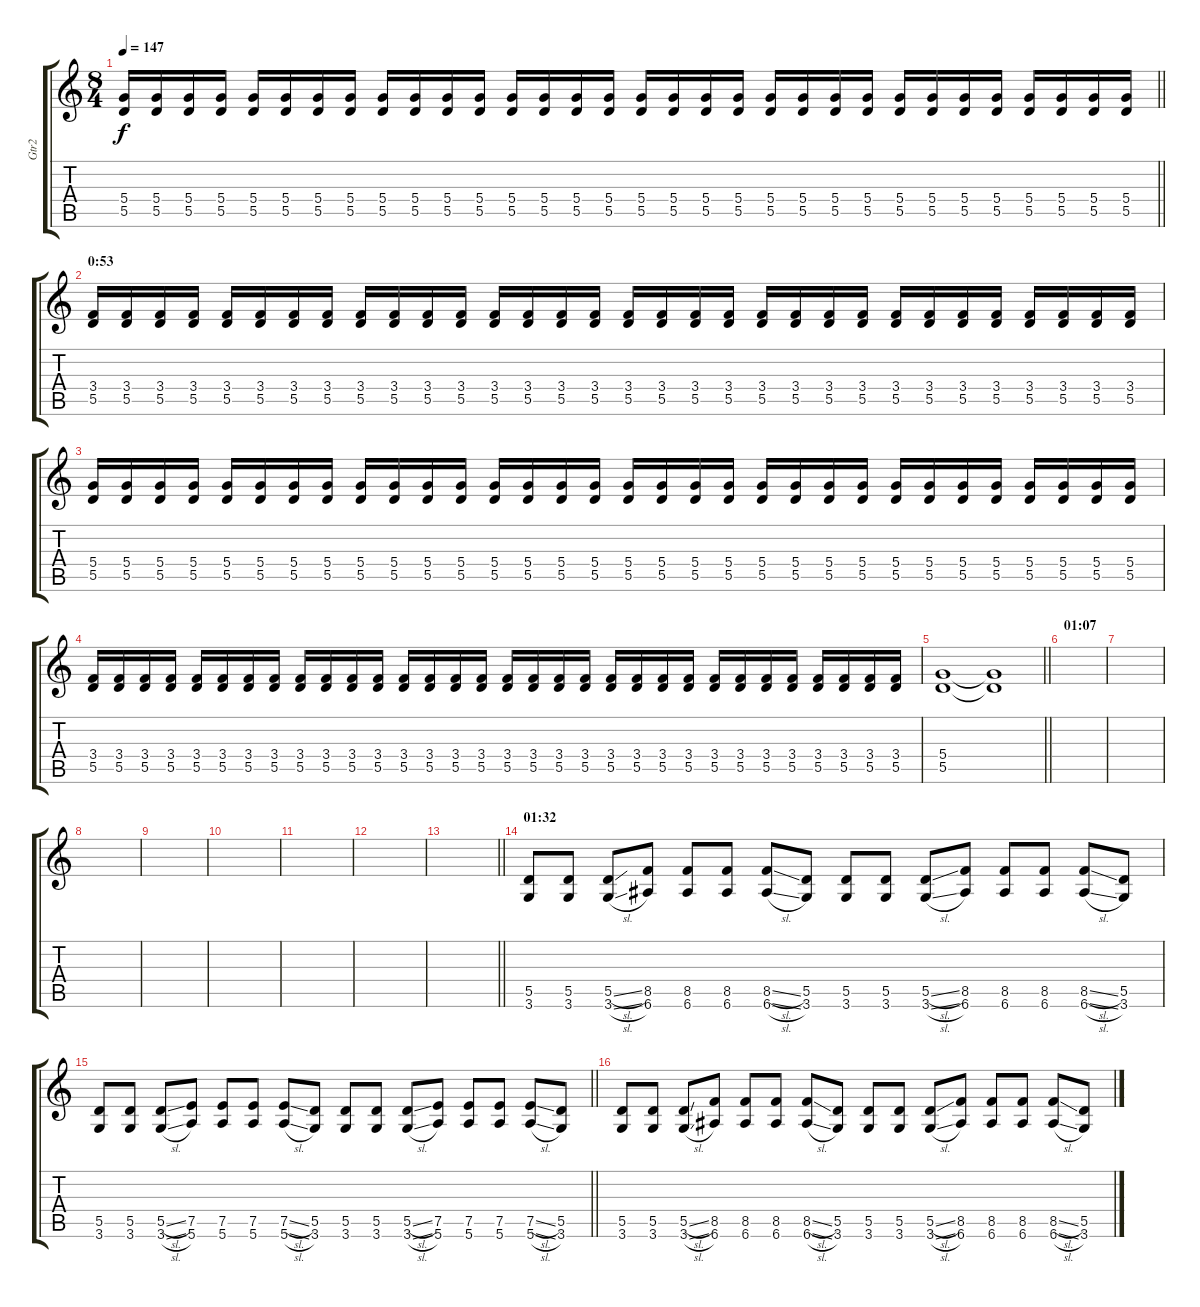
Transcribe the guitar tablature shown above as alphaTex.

\track ("Gtr2" "Gtr2") {instrument distortionguitar}
\staff {score tabs}
\tuning (E4 B3 G3 D3 A2 E2) {hide}
\ts (8 4)
\tempo 147
\clef g2
\barLineRight lightlight
\ks c
(5.4 5.5).16{dy f} (5.4 5.5).16 (5.4 5.5).16 (5.4 5.5).16 (5.4 5.5).16 (5.4 5.5).16 (5.4 5.5).16 (5.4 5.5).16 (5.4 5.5).16 (5.4 5.5).16 (5.4 5.5).16 (5.4 5.5).16 (5.4 5.5).16 (5.4 5.5).16 (5.4 5.5).16 (5.4 5.5).16 (5.4 5.5).16 (5.4 5.5).16 (5.4 5.5).16 (5.4 5.5).16 (5.4 5.5).16 (5.4 5.5).16 (5.4 5.5).16 (5.4 5.5).16 (5.4 5.5).16 (5.4 5.5).16 (5.4 5.5).16 (5.4 5.5).16 (5.4 5.5).16 (5.4 5.5).16 (5.4 5.5).16 (5.4 5.5).16 |
\section ("" "0:53")
(3.4 5.5).16 (3.4 5.5).16 (3.4 5.5).16 (3.4 5.5).16 (3.4 5.5).16 (3.4 5.5).16 (3.4 5.5).16 (3.4 5.5).16 (3.4 5.5).16 (3.4 5.5).16 (3.4 5.5).16 (3.4 5.5).16 (3.4 5.5).16 (3.4 5.5).16 (3.4 5.5).16 (3.4 5.5).16 (3.4 5.5).16 (3.4 5.5).16 (3.4 5.5).16 (3.4 5.5).16 (3.4 5.5).16 (3.4 5.5).16 (3.4 5.5).16 (3.4 5.5).16 (3.4 5.5).16 (3.4 5.5).16 (3.4 5.5).16 (3.4 5.5).16 (3.4 5.5).16 (3.4 5.5).16 (3.4 5.5).16 (3.4 5.5).16 |
(5.4 5.5).16 (5.4 5.5).16 (5.4 5.5).16 (5.4 5.5).16 (5.4 5.5).16 (5.4 5.5).16 (5.4 5.5).16 (5.4 5.5).16 (5.4 5.5).16 (5.4 5.5).16 (5.4 5.5).16 (5.4 5.5).16 (5.4 5.5).16 (5.4 5.5).16 (5.4 5.5).16 (5.4 5.5).16 (5.4 5.5).16 (5.4 5.5).16 (5.4 5.5).16 (5.4 5.5).16 (5.4 5.5).16 (5.4 5.5).16 (5.4 5.5).16 (5.4 5.5).16 (5.4 5.5).16 (5.4 5.5).16 (5.4 5.5).16 (5.4 5.5).16 (5.4 5.5).16 (5.4 5.5).16 (5.4 5.5).16 (5.4 5.5).16 |
(3.4 5.5).16 (3.4 5.5).16 (3.4 5.5).16 (3.4 5.5).16 (3.4 5.5).16 (3.4 5.5).16 (3.4 5.5).16 (3.4 5.5).16 (3.4 5.5).16 (3.4 5.5).16 (3.4 5.5).16 (3.4 5.5).16 (3.4 5.5).16 (3.4 5.5).16 (3.4 5.5).16 (3.4 5.5).16 (3.4 5.5).16 (3.4 5.5).16 (3.4 5.5).16 (3.4 5.5).16 (3.4 5.5).16 (3.4 5.5).16 (3.4 5.5).16 (3.4 5.5).16 (3.4 5.5).16 (3.4 5.5).16 (3.4 5.5).16 (3.4 5.5).16 (3.4 5.5).16 (3.4 5.5).16 (3.4 5.5).16 (3.4 5.5).16 |
\barLineRight lightlight
(5.4 5.5).1 (5.4{t} 5.5{t}).1 |
\section ("" "01:07")
|
|
|
|
|
|
|
\barLineRight lightlight
|
\section ("" "01:32")
(5.5 3.6).8{volume 13} (5.5 3.6).8 (5.5{sl} 3.6{sl}).8 (8.5 6.6).8 (8.5 6.6).8 (8.5 6.6).8 (8.5{sl} 6.6{sl}).8 (5.5 3.6).8 (5.5 3.6).8 (5.5 3.6).8 (5.5{sl} 3.6{sl}).8 (8.5 6.6).8 (8.5 6.6).8 (8.5 6.6).8 (8.5{sl} 6.6{sl}).8 (5.5 3.6).8 |
\barLineRight lightlight
(5.5 3.6).8 (5.5 3.6).8 (5.5{sl} 3.6{sl}).8 (7.5 5.6).8 (7.5 5.6).8 (7.5 5.6).8 (7.5{sl} 5.6{sl}).8 (5.5 3.6).8 (5.5 3.6).8 (5.5 3.6).8 (5.5{sl} 3.6{sl}).8 (7.5 5.6).8 (7.5 5.6).8 (7.5 5.6).8 (7.5{sl} 5.6{sl}).8 (5.5 3.6).8 |
(5.5 3.6).8 (5.5 3.6).8 (5.5{sl} 3.6{sl}).8 (8.5 6.6).8 (8.5 6.6).8 (8.5 6.6).8 (8.5{sl} 6.6{sl}).8 (5.5 3.6).8 (5.5 3.6).8 (5.5 3.6).8 (5.5{sl} 3.6{sl}).8 (8.5 6.6).8 (8.5 6.6).8 (8.5 6.6).8 (8.5{sl} 6.6{sl}).8 (5.5 3.6).8
